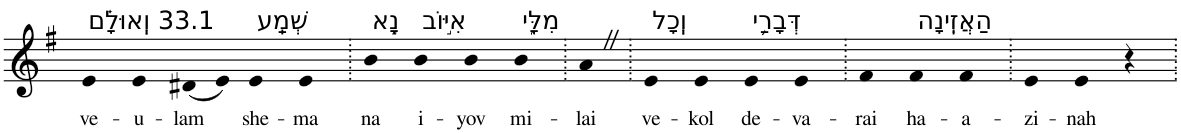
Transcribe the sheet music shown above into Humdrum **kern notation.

**kern	**text
*part1	*part1
*staff1	*staff1
*I"Piano	*
*I'Pno	*
*clefG2	*
*k[f#]	*
*G:	*
=1	=1
!LO:TX:a:t=33.1 וְֽאוּלָ֗ם	!
!	!LO:LY:b
4e	ve-
!	!LO:LY:b
4e	-u-
!	!LO:LY:b
(8d#X	-lam
8e)	.
!LO:TX:a:t=שְׁמַֽע	!
!	!LO:LY:b
4e	she-
!	!LO:LY:b
4e	-ma
=2.	=2.
!LO:TX:a:t=נָ֣א	!
!	!LO:LY:b
4b	na
!LO:TX:a:t=אִיּ֣וֹב	!
!	!LO:LY:b
4b	i-
!	!LO:LY:b
4b	-yov
!LO:TX:a:t=מִלָּ֑י	!
!	!LO:LY:b
4b	mi-
=3.	=3.
!	!LO:LY:b
4aZ	-lai
=4.	=4.
!LO:TX:a:t=וְֽכָל	!
!	!LO:LY:b
4e	ve-
!	!LO:LY:b
4e	-kol
!LO:TX:a:t=דְּבָרַ֥י	!
!	!LO:LY:b
4e	de-
!	!LO:LY:b
4e	-va-
=5.	=5.
!	!LO:LY:b
4f#	-rai
!LO:TX:a:t=הַאֲזִֽינָה	!
!	!LO:LY:b
4f#	ha-
!	!LO:LY:b
4f#	-a-
=6.	=6.
!	!LO:LY:b
4e	-zi-
!	!LO:LY:b
4e	-nah
4r	.
=.	=.
*-	*-
